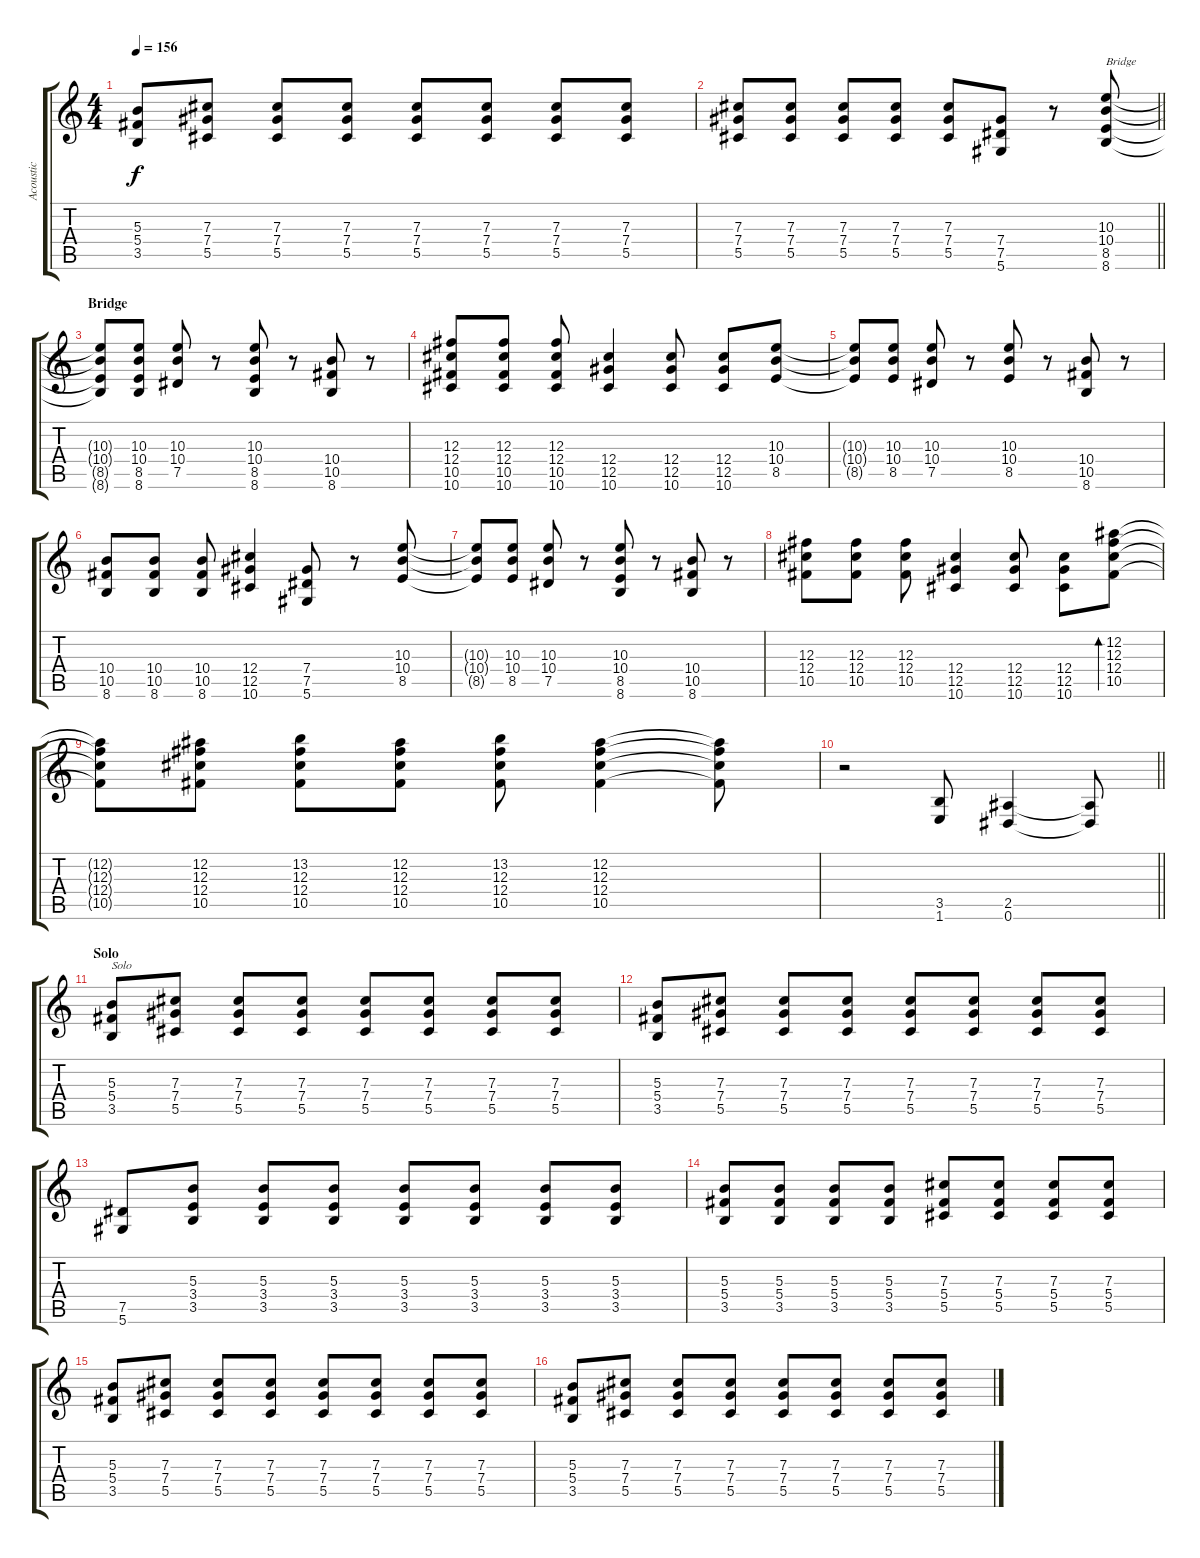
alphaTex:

\track ("Acoustic" "Acoustic") {instrument acousticguitarsteel}
\staff {score tabs}
\tuning (Eb4 Bb3 Gb3 Db3 Ab2 Eb2) {hide}
\ts (4 4)
\tempo 156
\clef g2
\ks c
(5.3 5.4 3.5).8{dy f} (7.3 7.4 5.5).8 (7.3 7.4 5.5).8 (7.3 7.4 5.5).8 (7.3 7.4 5.5).8 (7.3 7.4 5.5).8 (7.3 7.4 5.5).8 (7.3 7.4 5.5).8 |
\barLineRight lightlight
(7.3 7.4 5.5).8 (7.3 7.4 5.5).8 (7.3 7.4 5.5).8 (7.3 7.4 5.5).8 (7.3 7.4 5.5).8 (7.4 7.5 5.6).8 r.8 (10.3 10.4 8.5 8.6).8{txt "Bridge"} |
\section ("" "Bridge")
(10.3{t} 10.4{t} 8.5{t} 8.6{t}).8 (10.3 10.4 8.5 8.6).8 (10.3 10.4 7.5).8 r.8 (10.3 10.4 8.5 8.6).8 r.8 (10.4 10.5 8.6).8 r.8 |
(12.3 12.4 10.5 10.6).8 (12.3 12.4 10.5 10.6).8 (12.3 12.4 10.5 10.6).8 (12.4 12.5 10.6).4 (12.4 12.5 10.6).8 (12.4 12.5 10.6).8 (10.3 10.4 8.5).8 |
(10.3{t} 10.4{t} 8.5{t}).8 (10.3 10.4 8.5).8 (10.3 10.4 7.5).8 r.8 (10.3 10.4 8.5).8 r.8 (10.4 10.5 8.6).8 r.8 |
(10.4 10.5 8.6).8 (10.4 10.5 8.6).8 (10.4 10.5 8.6).8 (12.4 12.5 10.6).4 (7.4 7.5 5.6).8 r.8 (10.3 10.4 8.5).8 |
(10.3{t} 10.4{t} 8.5{t}).8 (10.3 10.4 8.5).8 (10.3 10.4 7.5).8 r.8 (10.3 10.4 8.5 8.6).8 r.8 (10.4 10.5 8.6).8 r.8 |
(12.3 12.4 10.5).8 (12.3 12.4 10.5).8 (12.3 12.4 10.5).8 (12.4 12.5 10.6).4 (12.4 12.5 10.6).8 (12.4 12.5 10.6).8 (12.2 12.3 12.4 10.5).8{bd 120} |
(12.2{t} 12.3{t} 12.4{t} 10.5{t}).8 (12.2 12.3 12.4 10.5).8 (13.2 12.3 12.4 10.5).8 (12.2 12.3 12.4 10.5).8 (13.2 12.3 12.4 10.5).8 (12.2 12.3 12.4 10.5).4 (12.2{t} 12.3{t} 12.4{t} 10.5{t}).8 |
\barLineRight lightlight
r.2 (3.5 1.6).8 (2.5 0.6).4 (2.5{t} 0.6{t}).8 |
\section ("" "Solo")
(5.3 5.4 3.5).8{txt "Solo"} (7.3 7.4 5.5).8 (7.3 7.4 5.5).8 (7.3 7.4 5.5).8 (7.3 7.4 5.5).8 (7.3 7.4 5.5).8 (7.3 7.4 5.5).8 (7.3 7.4 5.5).8 |
(5.3 5.4 3.5).8 (7.3 7.4 5.5).8 (7.3 7.4 5.5).8 (7.3 7.4 5.5).8 (7.3 7.4 5.5).8 (7.3 7.4 5.5).8 (7.3 7.4 5.5).8 (7.3 7.4 5.5).8 |
(7.5 5.6).8 (5.3 3.4 3.5).8 (5.3 3.4 3.5).8 (5.3 3.4 3.5).8 (5.3 3.4 3.5).8 (5.3 3.4 3.5).8 (5.3 3.4 3.5).8 (5.3 3.4 3.5).8 |
(5.3 5.4 3.5).8 (5.3 5.4 3.5).8 (5.3 5.4 3.5).8 (5.3 5.4 3.5).8 (7.3 5.4 5.5).8 (7.3 5.4 5.5).8 (7.3 5.4 5.5).8 (7.3 5.4 5.5).8 |
(5.3 5.4 3.5).8 (7.3 7.4 5.5).8 (7.3 7.4 5.5).8 (7.3 7.4 5.5).8 (7.3 7.4 5.5).8 (7.3 7.4 5.5).8 (7.3 7.4 5.5).8 (7.3 7.4 5.5).8 |
(5.3 5.4 3.5).8 (7.3 7.4 5.5).8 (7.3 7.4 5.5).8 (7.3 7.4 5.5).8 (7.3 7.4 5.5).8 (7.3 7.4 5.5).8 (7.3 7.4 5.5).8 (7.3 7.4 5.5).8
